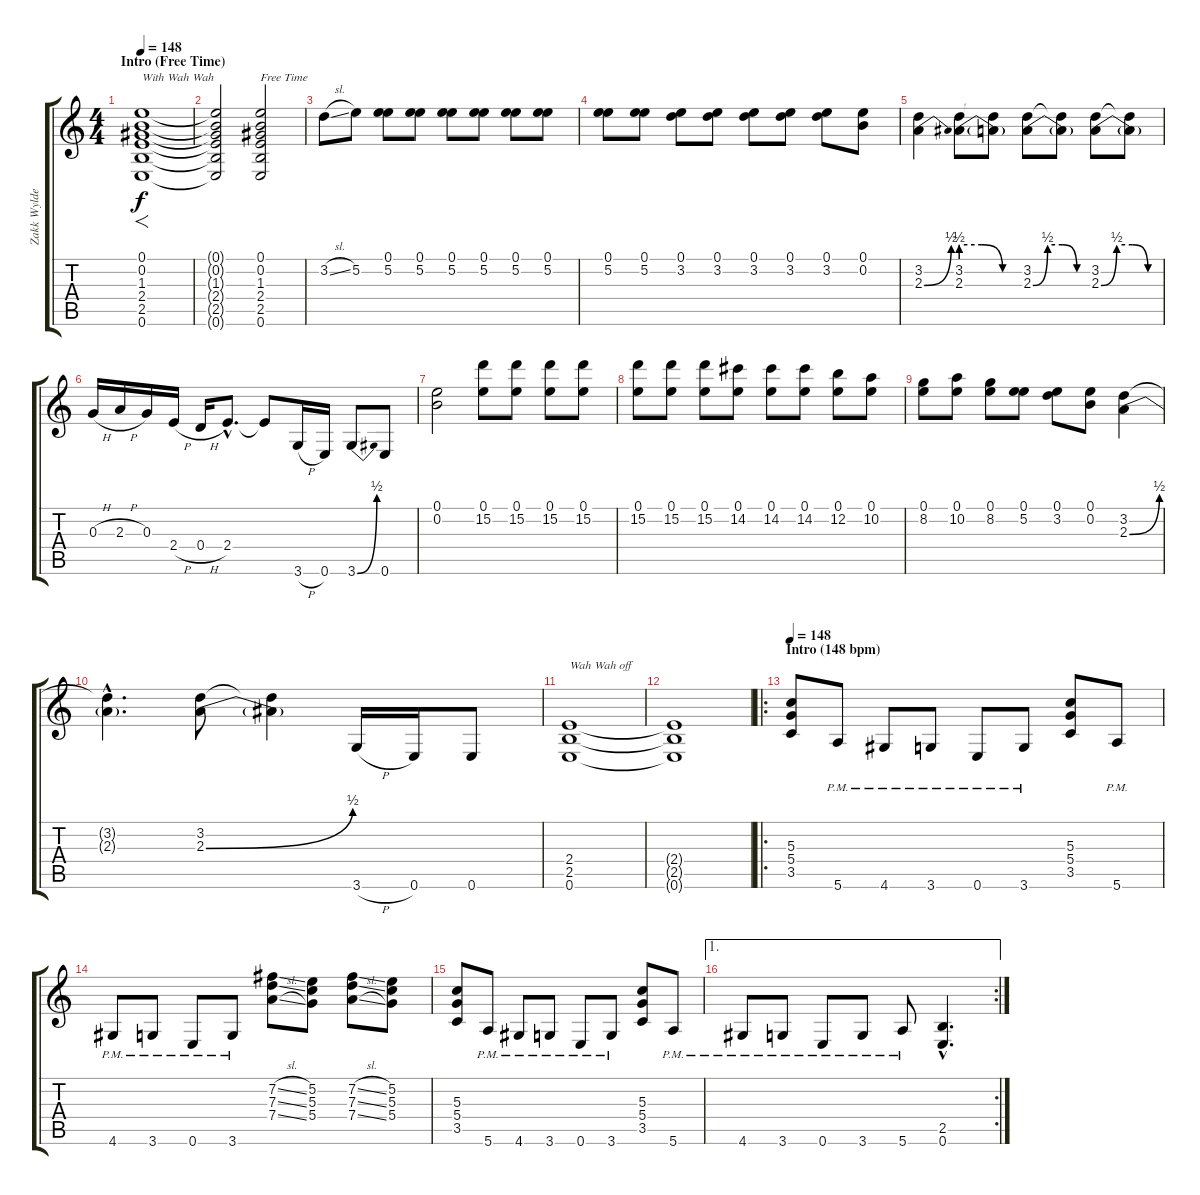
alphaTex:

\track ("Zakk Wylde (Guitar)" "Zakk Wylde") {instrument overdrivenguitar}
\staff {score tabs}
\tuning (E4 B3 G3 D3 A2 E2) {hide}
\ts (4 4)
\section ("" "Intro (Free Time)")
\tempo 148
\tempo 120
\tempo 148
\clef g2
\ks c
(0.1 0.2 1.3 2.4 2.5 0.6).1{f txt "With Wah Wah" dy f instrument overdrivenguitar} |
(0.1{t} 0.2{t} 1.3{t} 2.4{t} 2.5{t} 0.6{t}).2 (0.1 0.2 1.3 2.4 2.5 0.6).2{txt "Free Time"} |
3.2{sl}.8 5.2.8 (0.1 5.2).8 (0.1 5.2).8 (0.1 5.2).8 (0.1 5.2).8 (0.1 5.2).8 (0.1 5.2).8 |
(0.1 5.2).8 (0.1 5.2).8 (0.1 3.2).8 (0.1 3.2).8 (0.1 3.2).8 (0.1 3.2).8 (0.1 3.2).8 (0.1 0.2).8 |
(3.2 2.3{be (bend 0 0 60 2)}).4 (3.2 2.3{be (custom 0 2 20 2 40 0 60 0)}).8 (3.2{t} 2.3{t}).8 (3.2 2.3{be (custom 0 0 15 2 30 2 45 0 60 0)}).8 (3.2{t} 2.3{t}).8 (3.2 2.3{be (custom 0 0 15 2 30 2 45 0 60 0)}).8 (3.2{t} 2.3{t}).8 |
0.3{h}.16 2.3{h}.16 0.3.16 2.4{h}.16 0.4{h}.16 2.4{hac}.8{d} 2.4{t}.8 3.6{h}.16 0.6.16 3.6{be (bend 0 0 60 2)}.8 0.6.8 |
(0.1 0.2).2 (0.1 15.2).8 (0.1 15.2).8 (0.1 15.2).8 (0.1 15.2).8 |
(0.1 15.2).8 (0.1 15.2).8 (0.1 15.2).8 (0.1 14.2).8 (0.1 14.2).8 (0.1 14.2).8 (0.1 12.2).8 (0.1 10.2).8 |
(0.1 8.2).8 (0.1 10.2).8 (0.1 8.2).8 (0.1 5.2).8 (0.1 3.2).8 (0.1 0.2).8 (3.2 2.3{be (bend 0 0 60 2)}).4 |
(3.2{hac t} 2.3{hac t}).4{d} (3.2 2.3{be (bend 0 0 60 2)}).8 (3.2{t} 2.3{t}).4 3.6{h}.16 0.6.16 0.6.8 |
(2.4 2.5 0.6).1{txt "Wah Wah off"} |
(2.4{t} 2.5{t} 0.6{t}).1 |
\ro
\section ("" "Intro (148 bpm)")
\tempo 148
(5.3 5.4 3.5).8 5.6{pm}.8 4.6{pm}.8 3.6{pm}.8 0.6{pm}.8 3.6{pm}.8 (5.3 5.4 3.5).8 5.6{pm}.8 |
4.6{pm}.8 3.6{pm}.8 0.6{pm}.8 3.6{pm}.8 (7.2{sl} 7.3{sl} 7.4{sl}).8 (5.2 5.3 5.4).8 (7.2{sl} 7.3{sl} 7.4{sl}).8 (5.2 5.3 5.4).8 |
(5.3 5.4 3.5).8 5.6{pm}.8 4.6{pm}.8 3.6{pm}.8 0.6{pm}.8 3.6{pm}.8 (5.3 5.4 3.5).8 5.6{pm}.8 |
\ae 1
\rc 2
4.6{pm}.8 3.6{pm}.8 0.6{pm}.8 3.6{pm}.8 5.6{pm}.8 (2.5{hac} 0.6{hac}).4{d}
